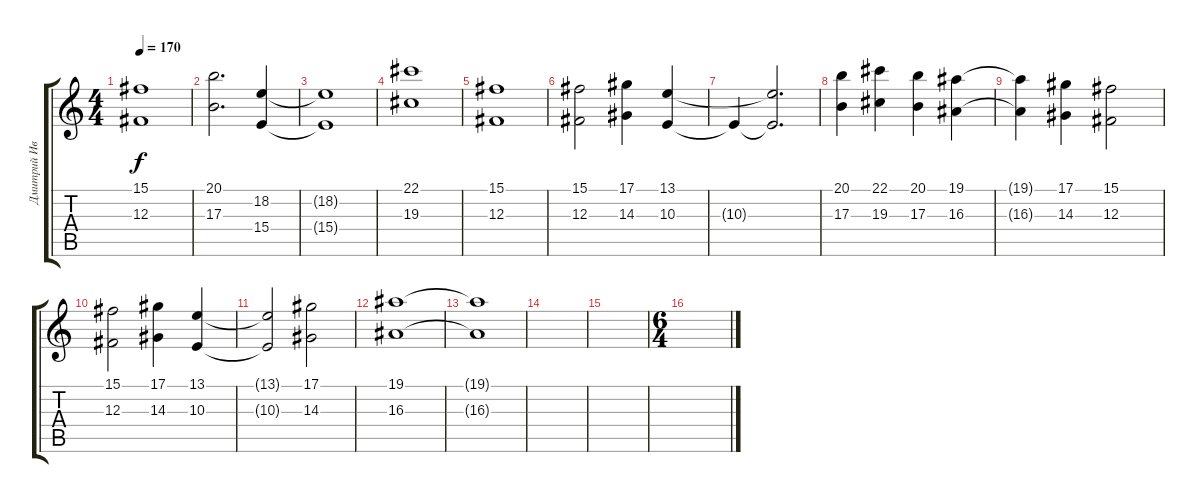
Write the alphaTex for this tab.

\track ("Дмитрий Иванов" "Дмитрий Ив") {instrument stringensemble1}
\staff {score tabs}
\tuning (Eb4 Bb3 Gb3 Db3 Ab2 Eb2) {hide}
\ts (4 4)
\tempo 170
\clef g2
\ks c
(15.1 12.3).1{dy f} |
(20.1 17.3).2{d} (18.2 15.4).4 |
(18.2{t} 15.4{t}).1 |
(22.1 19.3).1 |
(15.1 12.3).1 |
(15.1 12.3).2 (17.1 14.3).4 (13.1 10.3).4 |
10.3{t}.4 (13.1{t} 10.3{t}).2{d} |
(20.1 17.3).4 (22.1 19.3).4 (20.1 17.3).4 (19.1 16.3).4 |
(19.1{t} 16.3{t}).4 (17.1 14.3).4 (15.1 12.3).2 |
(15.1 12.3).2 (17.1 14.3).4 (13.1 10.3).4 |
(13.1{t} 10.3{t}).2 (17.1 14.3).2 |
(19.1 16.3).1 |
(19.1{t} 16.3{t}).1 |
|
|
\ts (6 4)
